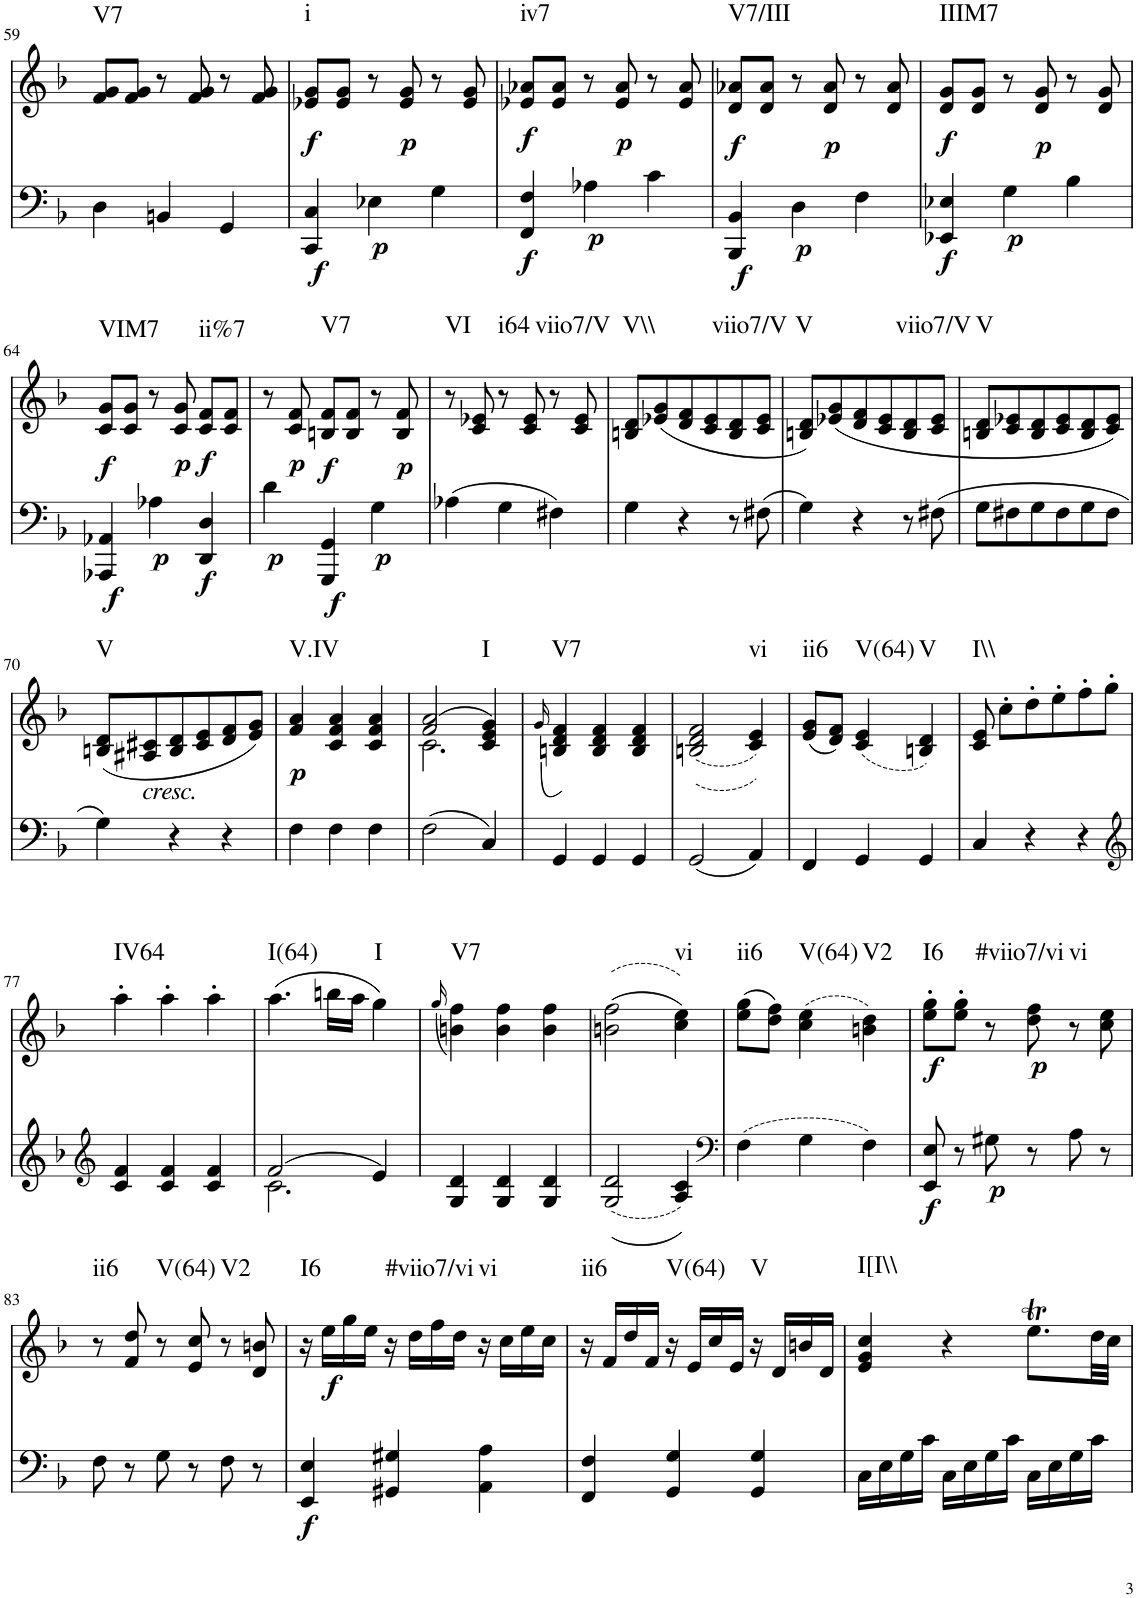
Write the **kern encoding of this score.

**kern	**kern	**dynam	**harte
*part1	*part1	*part1	*part1
*staff2	*staff1	*staff1/2	*
*I"Piano, Piano right	*	*	*
*I'Pno.	*	*	*
!!LO:PB:g=z
*clefF4	*clefG2	*	*
*k[b-]	*k[b-]	*	*
*M3/4	*M3/4	*	*
=59	=59	=59	=59
!	!	!	!LO:H:kt=V7
4D\	8f/ 8g/L	.	N
.	8f/ 8g/J	.	.
4BBn/	8r	.	.
.	8f/ 8g/	.	.
4GG/	8r	.	.
.	8f/ 8g/	.	.
=60	=60	=60	=60
!	!	!LO:DY:b=2	!
!	!	!LO:DY:n=1:b	!LO:H:kt=i
4CC/ 4C/	8e-X/ 8g/L	f f	N
.	8e-/ 8g/J	.	.
!	!	!LO:DY:n=2:b=2	!
4E-X\	8r	p	.
!	!	!LO:DY:n=3:b	!
.	8e-/ 8g/	p	.
4G\	8r	.	.
.	8e-/ 8g/	.	.
=61	=61	=61	=61
!	!	!LO:DY:b=2	!
!	!	!LO:DY:n=1:b	!LO:H:kt=iv7
4FF/ 4F/	8e-X/ 8a-X/L	f f	N
.	8e-/ 8a-/J	.	.
!	!	!LO:DY:n=2:b=2	!
4A-X\	8r	p	.
!	!	!LO:DY:n=3:b	!
.	8e-/ 8a-/	p	.
4c\	8r	.	.
.	8e-/ 8a-/	.	.
=62	=62	=62	=62
!	!	!LO:DY:b=2	!
!	!	!LO:DY:n=1:b	!LO:H:kt=V7/III
4BBB-/ 4BB-/	8d/ 8a-X/L	f f	N
.	8d/ 8a-/J	.	.
!	!	!LO:DY:n=2:b=2	!
4D\	8r	p	.
!	!	!LO:DY:n=3:b	!
.	8d/ 8a-/	p	.
4F\	8r	.	.
.	8d/ 8a-/	.	.
=63	=63	=63	=63
!	!	!LO:DY:b=2	!
!	!	!LO:DY:n=1:b	!LO:H:kt=IIIM7
4EE-X/ 4E-X/	8d/ 8g/L	f f	N
.	8d/ 8g/J	.	.
!	!	!LO:DY:n=2:b=2	!
4G\	8r	p	.
!	!	!LO:DY:n=3:b	!
.	8d/ 8g/	p	.
4B-\	8r	.	.
.	8d/ 8g/	.	.
!!LO:LB:g=z
=64	=64	=64	=64
!	!	!LO:DY:b=2	!
!	!	!LO:DY:n=1:b	!LO:H:kt=VIM7
4AAA-X/ 4AA-X/	8c/ 8g/L	f f	N
.	8c/ 8g/J	.	.
!	!	!LO:DY:n=2:b=2	!
4A-X\	8r	p	.
!	!	!LO:DY:n=3:b	!
.	8c/ 8g/	p	.
!	!	!LO:DY:n=4:b=2	!
!	!	!LO:DY:n=5:b	!LO:H:kt=ii%7
4DD/ 4D/	8c/ 8f/L	f f	N
.	8c/ 8f/J	.	.
=65	=65	=65	=65
!	!	!LO:DY:b=2	!
4d\	8r	p	.
!	!	!LO:DY:b	!
.	8c/ 8f/	p	.
!	!	!LO:DY:b=2	!
!	!	!LO:DY:n=1:b	!LO:H:kt=V7
4GGG/ 4GG/	8Bn/ 8f/L	f f	N
.	8B/ 8f/J	.	.
!	!	!LO:DY:n=2:b=2	!
4G\	8r	p	.
!	!	!LO:DY:n=3:b	!
.	8B/ 8f/	p	.
=66	=66	=66	=66
!	!	!	!LO:H:kt=VI
4A-X\	8r	.	N
.	8c/ 8e-X/	.	.
!	!	!	!LO:H:kt=i64
4G\	8r	.	N
.	8c/ 8e-/	.	.
!	!	!	!LO:H:kt=viio7/V
4F#X\	8r	.	N
.	8c/ 8e-/	.	.
=67	=67	=67	=67
!	!	!	!LO:H:kt=V\\
4G\	8Bn/ 8d/L	.	N
.	(8e-X/ 8g/	.	.
4r	8d/ 8f/	.	.
.	8c/ 8e-/	.	.
8r	8B/ 8d/	.	.
!	!	!	!LO:H:kt=viio7/V
8F#X\	8c/ 8e-/J	.	N
=68	=68	=68	=68
!	!	!	!LO:H:kt=V
4G\	8Bn/ 8d/L)	.	N
.	(8e-X/ 8g/	.	.
4r	8d/ 8f/	.	.
.	8c/ 8e-/	.	.
8r	8B/ 8d/	.	.
!	!	!	!LO:H:kt=viio7/V
8F#X\	8c/ 8e-/J	.	N
=69	=69	=69	=69
!	!	!	!LO:H:kt=V
8G\L	8Bn/ 8d/L	.	N
8F#X\	8c/ 8e-X/	.	.
8G\	8B/ 8d/	.	.
8F#\	8c/ 8e-/	.	.
8G\	8B/ 8d/	.	.
8F#\J	8c/ 8e-/J)	.	.
!!LO:LB:g=z
=70	=70	=70	=70
!	!	!	!LO:H:kt=V
4G\	(8Bn/ 8d/L	.	N
!	!LO:TX:b:i:t=cresc.	!	!
.	8A#X/ 8c#X/	.	.
4r	8B/ 8d/	.	.
.	8c#/ 8e/	.	.
4r	8d/ 8f/	.	.
.	8e/ 8g/J)	.	.
=71	=71	=71	=71
!	!	!LO:DY:b	!LO:H:kt=V.IV
4F\	4f/ 4a/	p	N
4F\	4c/ 4f/ 4a/	.	.
4F\	4c/ 4f/ 4a/	.	.
=72	=72	=72	=72
*	*^	*	*
2F\	(2f/ 2a/	2.c\	.	.
!	!	!	!	!LO:H:kt=I
4C/	4c/ 4e/ 4g/)	.	.	N
*	*v	*v	*	*
=73	=73	=73	=73
.	(16qg/	.	.
!	!	!	!LO:H:kt=V7
4GG/	4Bn/ 4d/ 4f/)	.	N
4GG/	4B/ 4d/ 4f/	.	.
4GG/	4B/ 4d/ 4f/	.	.
=74	=74	=74	=74
2GG/	((2Bn/ 2d/ 2f/	.	.
!	!	!	!LO:H:kt=vi
4AA/	4c/ 4e/))	.	N
=75	=75	=75	=75
!	!	!	!LO:H:kt=ii6
4FF/	(8e/ 8g/L	.	N
.	8d/ 8f/J)	.	.
!	!	!	!LO:H:kt=V(64)
4GG/	(4c/ 4e/	.	N
!	!	!	!LO:H:kt=V
4GG/	4Bn/ 4d/)	.	N
=76	=76	=76	=76
!	!	!	!LO:H:kt=I\\
4C/	8c/ 8e/	.	N
.	8cc'\L	.	.
4r	8dd'\	.	.
.	8ee'\	.	.
4r	8ff'\	.	.
.	8gg'\J	.	.
!!LO:LB:g=z
=77	=77	=77	=77
*clefG2	*	*	*
!	!	!	!LO:H:kt=IV64
4c/ 4f/	4aa'\	.	N
4c/ 4f/	4aa'\	.	.
4c/ 4f/	4aa'\	.	.
=78	=78	=78	=78
*^	*	*	*
!	!	!	!	!LO:H:kt=I(64)
2f/	2.c\	(4.aa\	.	N
.	.	16bbn\LL	.	.
.	.	16aa\JJ	.	.
!	!	!	!	!LO:H:kt=I
4e/	.	4gg\)	.	N
*v	*v	*	*	*
=79	=79	=79	=79
.	(16qgg/	.	.
!	!	!	!LO:H:kt=V7
4G/ 4d/	4bn\ 4ff\)	.	N
4G/ 4d/	4b\ 4ff\	.	.
4G/ 4d/	4b\ 4ff\	.	.
=80	=80	=80	=80
2G/ 2d/	((2bn\ 2ff\	.	.
!	!	!	!LO:H:kt=vi
4A/ 4c/	4cc\ 4ee\))	.	N
=81	=81	=81	=81
*clefF4	*	*	*
!	!	!	!LO:H:kt=ii6
4F\	(8ee\ 8gg\L	.	N
.	8dd\ 8ff\J)	.	.
!	!	!	!LO:H:kt=V(64)
4G\	(4cc\ 4ee\	.	N
!	!	!	!LO:H:kt=V2
4F\	4bn\ 4dd\)	.	N
=82	=82	=82	=82
!	!	!LO:DY:b=2	!
!	!	!LO:DY:n=1:b	!LO:H:kt=I6
8EE/ 8E/	8ee\' 8gg\'L	f f	N
8r	8ee\' 8gg\'J	.	.
!	!	!LO:DY:n=2:b=2	!LO:H:kt=#viio7/vi
8G#X\	8r	p	N
!	!	!LO:DY:n=3:b	!
8r	8dd\ 8ff\	p	.
!	!	!	!LO:H:kt=vi
8A\	8r	.	N
8r	8cc\ 8ee\	.	.
!!LO:LB:g=z
=83	=83	=83	=83
!	!	!	!LO:H:kt=ii6
8F\	8r	.	N
8r	8f/ 8dd/	.	.
!	!	!	!LO:H:kt=V(64)
8G\	8r	.	N
8r	8e/ 8cc/	.	.
!	!	!	!LO:H:kt=V2
8F\	8r	.	N
8r	8d/ 8bn/	.	.
=84	=84	=84	=84
!	!	!LO:DY:b=2	!LO:H:kt=I6
4EE/ 4E/	16r	f	N
!	!	!LO:DY:b	!
.	16ee\LL	f	.
.	16gg\	.	.
.	16ee\JJ	.	.
!	!	!	!LO:H:kt=#viio7/vi
4GG#X/ 4G#X/	16r	.	N
.	16dd\LL	.	.
.	16ff\	.	.
.	16dd\JJ	.	.
!	!	!	!LO:H:kt=vi
4AA\ 4A\	16r	.	N
.	16cc\LL	.	.
.	16ee\	.	.
.	16cc\JJ	.	.
=85	=85	=85	=85
!	!	!	!LO:H:kt=ii6
4FF/ 4F/	16r	.	N
.	16f/LL	.	.
.	16dd/	.	.
.	16f/JJ	.	.
!	!	!	!LO:H:kt=V(64)
4GG/ 4G/	16r	.	N
.	16e/LL	.	.
.	16cc/	.	.
.	16e/JJ	.	.
!	!	!	!LO:H:kt=V
4GG/ 4G/	16r	.	N
.	16d/LL	.	.
.	16bn/	.	.
.	16d/JJ	.	.
=86	=86	=86	=86
!	!	!	!LO:H:kt=I[I\\
16C\LL	4e/ 4g/ 4cc/	.	N
16E\	.	.	.
16G\	.	.	.
16c\JJ	.	.	.
16C\LL	4r	.	.
16E\	.	.	.
16G\	.	.	.
16c\JJ	.	.	.
16C\LL	8.eet\L	.	.
16E\	.	.	.
16G\	.	.	.
16c\JJ	32dd\LL	.	.
.	32cc\JJJ	.	.
=	=	=	=
*-	*-	*-	*-
